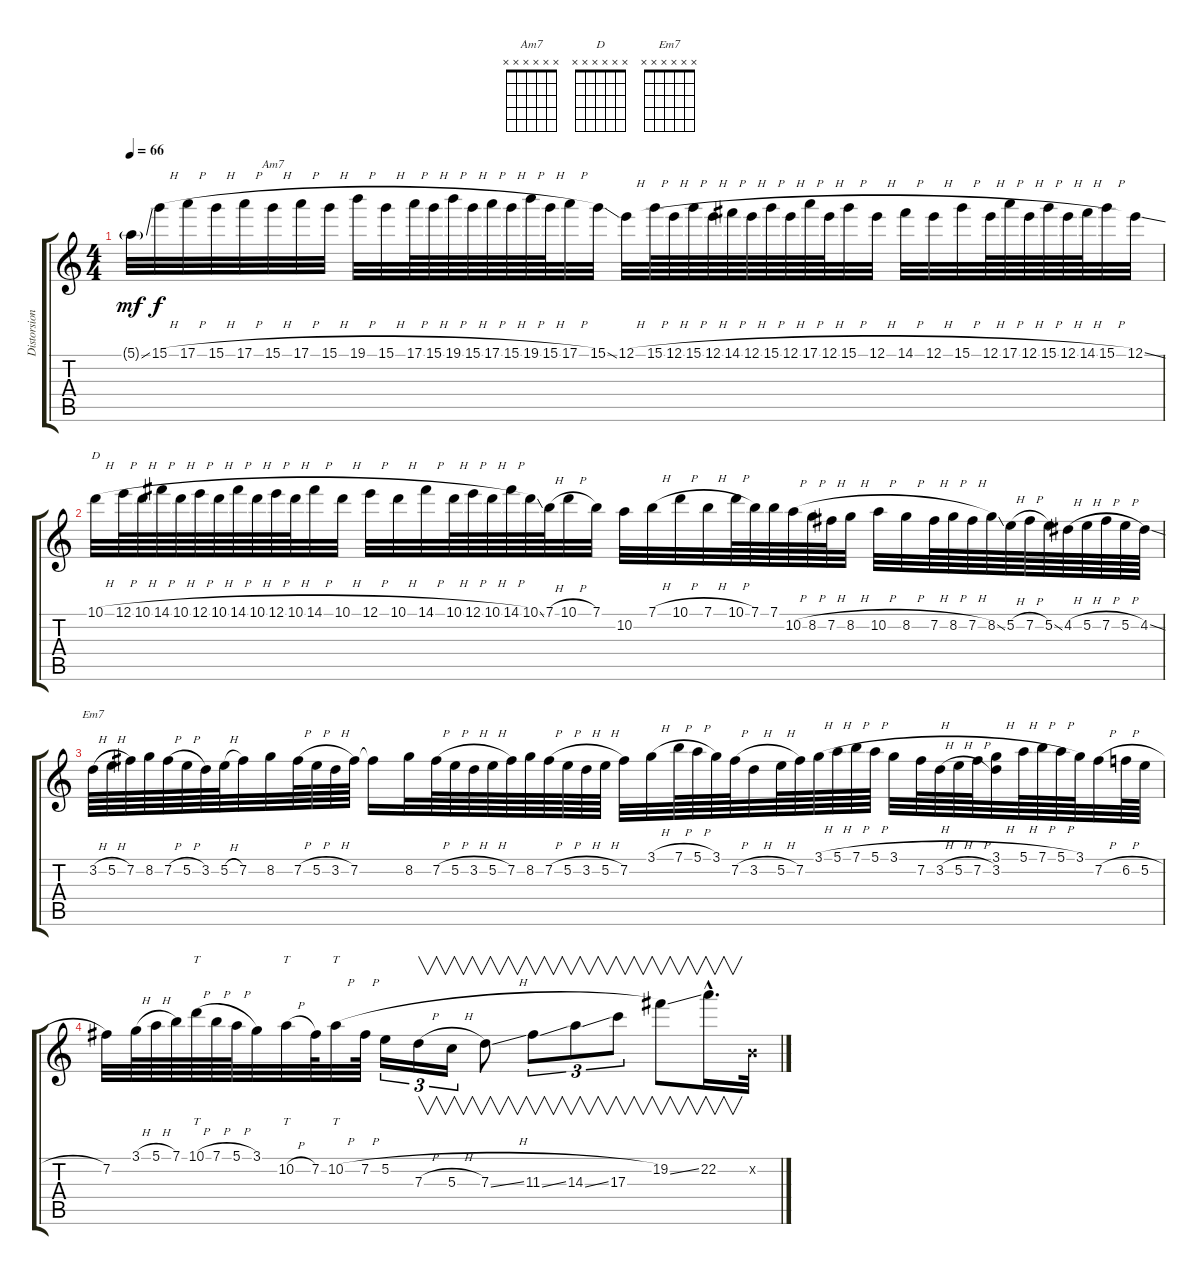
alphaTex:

\track ("Distorsion" "Distorsion") {instrument distortionguitar}
\staff {score tabs}
\tuning (E4 B3 G3 D3 A2 E2) {hide}
\chord ("Am7" x x x x x x)
\chord ("D" x x x x x x)
\chord ("Em7" x x x x x x)
\ts (4 4)
\tempo 66
\clef g2
\ks c
5.1{ss g}.32{dy mf} 15.1{h}.32{dy f} 17.1{h}.32 15.1{h}.32 17.1{h}.32 15.1{h}.32{ch "Am7"} 17.1{h}.32 15.1{h}.32 19.1{h}.32 15.1{h}.32 17.1{h}.64 15.1{h}.64 19.1{h}.64 15.1{h}.64 17.1{h}.64 15.1{h}.64 19.1{h}.64 15.1{h}.64 17.1{h}.32 15.1{ss}.32 12.1{h}.32 15.1{h}.64 12.1{h}.64 15.1{h}.64 12.1{h}.64 14.1{h}.64 12.1{h}.64 15.1{h}.64 12.1{h}.64 17.1{h}.64 12.1{h}.64 15.1{h}.32 12.1{h}.32 14.1{h}.32 12.1{h}.32 15.1{h}.32 12.1{h}.64 17.1{h}.64 12.1{h}.64 15.1{h}.64 12.1{h}.64 14.1{h}.64 15.1{h}.32 12.1{ss}.32 |
10.1{h}.32{ch "D"} 12.1{h}.64 10.1{h}.64 14.1{h}.64 10.1{h}.64 12.1{h}.64 10.1{h}.64 14.1{h}.64 10.1{h}.64 12.1{h}.64 10.1{h}.64 14.1{h}.32 10.1{h}.32 12.1{h}.32 10.1{h}.32 14.1{h}.32 10.1{h}.64 12.1{h}.64 10.1{h}.64 14.1{h}.64 10.1{ss}.64 7.1{h}.64 10.1{h}.32 7.1.32 10.2.32 7.1{h}.32 10.1{h}.32 7.1{h}.32 10.1{h}.64 7.1.64 7.1.64 10.2{h}.64 8.2{h}.64 7.2{h}.64 8.2{h}.32 10.2{h}.32 8.2{h}.32 7.2{h}.64 8.2{h}.64 7.2{h}.64 8.2{ss}.64 5.2{h}.64 7.2{h}.64 5.2{ss}.64 4.2{h}.64 5.2{h}.64 7.2{h}.64 5.2{h}.64 4.2{ss}.64 |
3.2{h}.64{ch "Em7"} 5.2{h}.64 7.2.64 8.2.64 7.2{h}.64 5.2{h}.64 3.2.64 5.2{h}.64 7.2.32 8.2.32 7.2{h}.64 5.2{h}.64 3.2{h}.64 7.2.64 7.2{t}.16 8.2.32 7.2{h}.64 5.2{h}.64 3.2{h}.64 5.2{h}.64 7.2.64 8.2.64 7.2{h}.64 5.2{h}.64 3.2{h}.64 5.2{h}.64 7.2.32 3.1{h}.32 7.1{h}.64 5.1{h}.64 3.1.64 7.2{h}.64 3.2{h}.32 5.2{h}.64 7.2.64 3.1{h}.64 5.1{h}.64 7.1{h}.64 5.1{h}.64 3.1{h}.32 7.2.64 3.2{h}.64 5.2{h}.64 7.2{h}.64 (3.1{h} 3.2).32 5.1{h}.64 7.1{h}.64 5.1{h}.64 3.1.64 7.2{h}.32 6.2{h}.64 5.2{h}.64 |
7.2.32 3.1{h}.64 5.1{h}.64 7.1.64 10.1{h}.64{tt} 7.1{h}.64 5.1{h}.64 3.1.32 10.2{h}.32{tt} 7.2.64 10.2{h}.32{tt} 7.2{h}.64 5.2{h}.16{tu (3 2)} 7.3{h}.16{v tu (3 2)} 5.3{h}.16{v tu (3 2)} 7.3{ss}.8{v} 11.3{ss}.8{v tu (3 2)} 14.3{ss}.8{v tu (3 2)} 17.3.8{v tu (3 2)} 19.2{ss}.8{v} 22.2{hac}.16{v d} 0.2{x}.32
